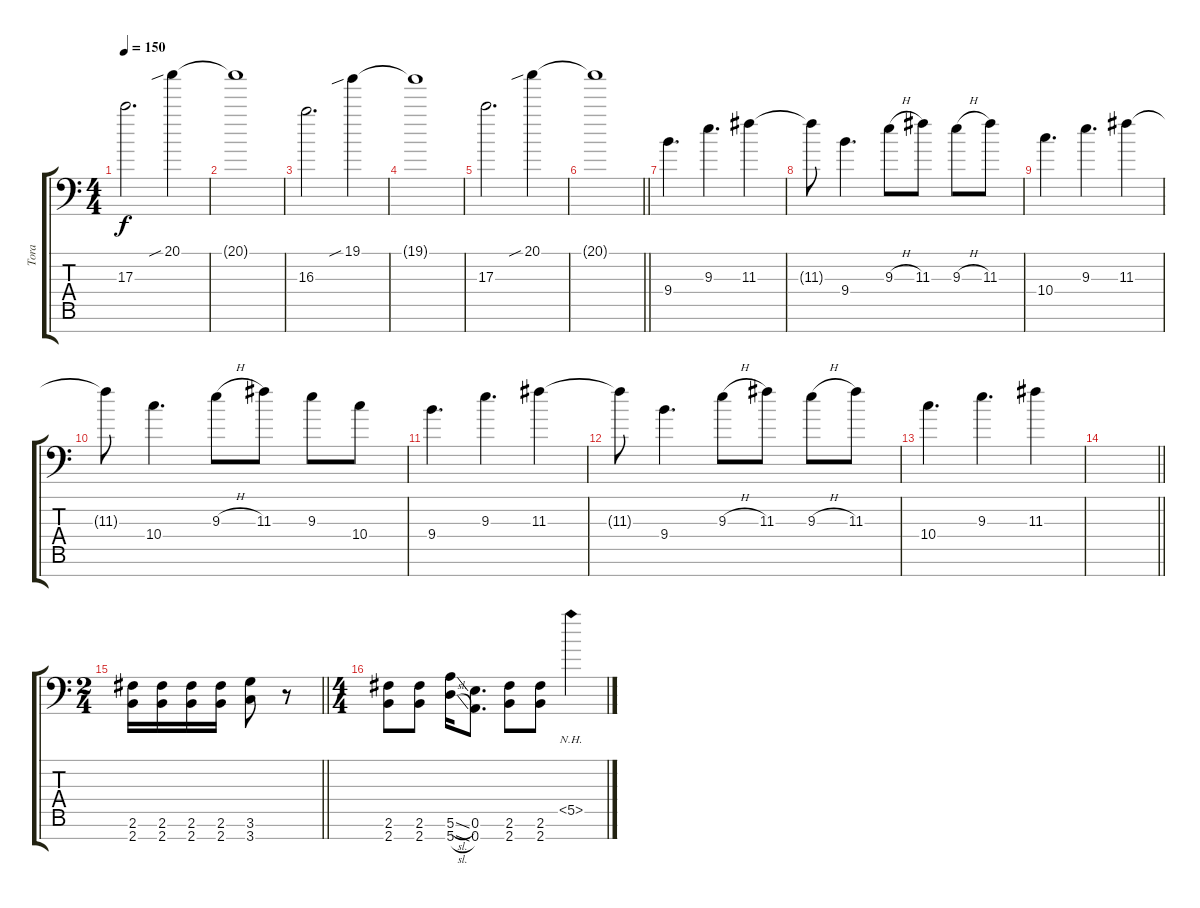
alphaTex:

\track ("Tora" "Tora") {instrument distortionguitar}
\staff {score tabs}
\tuning (E4 B3 G3 D3 A2 E2 A1) {hide}
\ts (4 4)
\tempo 150
\clef f4
\ks c
17.3.2{d dy f} 20.1{sib}.4 |
20.1{t}.1 |
16.3.2{d} 19.1{sib}.4 |
19.1{t}.1 |
17.3.2{d} 20.1{sib}.4 |
\barLineRight lightlight
20.1{t}.1 |
\section ("" "")
9.4.4{d} 9.3.4{d} 11.3.4 |
11.3{t}.8 9.4.4{d} 9.3{h}.8 11.3.8 9.3{h}.8 11.3.8 |
10.4.4{d} 9.3.4{d} 11.3.4 |
11.3{t}.8 10.4.4{d} 9.3{h}.8 11.3.8 9.3.8 10.4.8 |
9.4.4{d} 9.3.4{d} 11.3.4 |
11.3{t}.8 9.4.4{d} 9.3{h}.8 11.3.8 9.3{h}.8 11.3.8 |
10.4.4{d} 9.3.4{d} 11.3.4 |
\barLineRight lightlight
|
\ts (2 4)
\barLineRight lightlight
(2.6 2.7).16 (2.6 2.7).16 (2.6 2.7).16 (2.6 2.7).16 (3.6 3.7).8 r.8 |
\ts (4 4)
\section ("" "")
(2.6 2.7).8 (2.6 2.7).8 (5.6{sl} 5.7{sl}).16 (0.6 0.7).8{d} (2.6 2.7).8 (2.6 2.7).8 5.5{nh}.4
